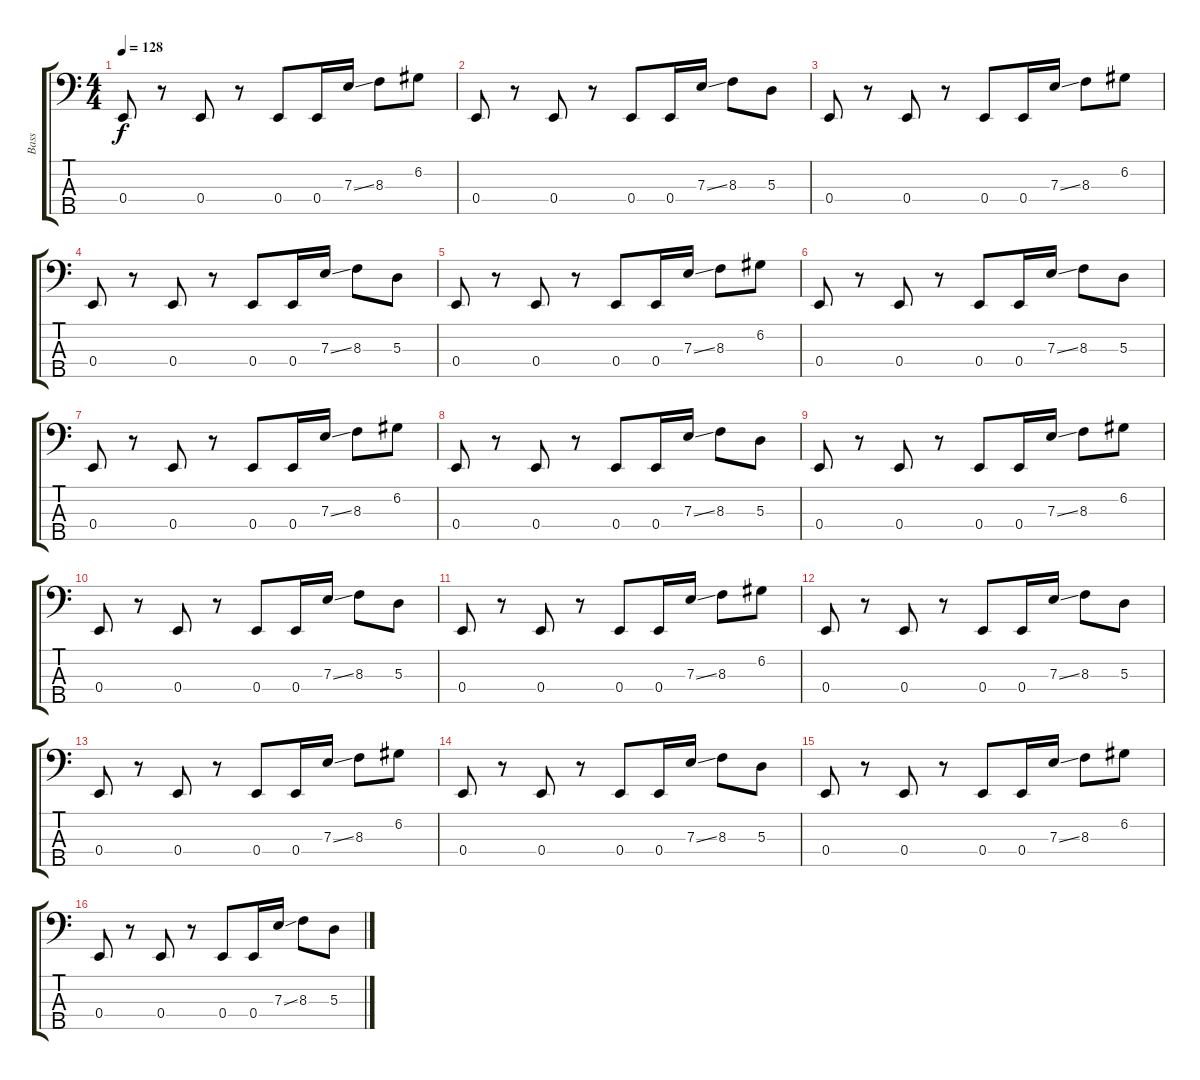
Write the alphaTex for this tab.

\track ("Bass" "Bass") {instrument electricbassfinger}
\staff {score tabs}
\tuning (G2 D2 A1 E1 B0) {hide}
\ts (4 4)
\tempo 128
\clef f4
\ks c
0.4.8{dy f} r.8 0.4.8 r.8 0.4.8 0.4.16 7.3{ss}.16 8.3.8 6.2.8 |
0.4.8 r.8 0.4.8 r.8 0.4.8 0.4.16 7.3{ss}.16 8.3.8 5.3.8 |
0.4.8 r.8 0.4.8 r.8 0.4.8 0.4.16 7.3{ss}.16 8.3.8 6.2.8 |
0.4.8 r.8 0.4.8 r.8 0.4.8 0.4.16 7.3{ss}.16 8.3.8 5.3.8 |
0.4.8 r.8 0.4.8 r.8 0.4.8 0.4.16 7.3{ss}.16 8.3.8 6.2.8 |
0.4.8 r.8 0.4.8 r.8 0.4.8 0.4.16 7.3{ss}.16 8.3.8 5.3.8 |
0.4.8 r.8 0.4.8 r.8 0.4.8 0.4.16 7.3{ss}.16 8.3.8 6.2.8 |
0.4.8 r.8 0.4.8 r.8 0.4.8 0.4.16 7.3{ss}.16 8.3.8 5.3.8 |
0.4.8 r.8 0.4.8 r.8 0.4.8 0.4.16 7.3{ss}.16 8.3.8 6.2.8 |
0.4.8 r.8 0.4.8 r.8 0.4.8 0.4.16 7.3{ss}.16 8.3.8 5.3.8 |
0.4.8 r.8 0.4.8 r.8 0.4.8 0.4.16 7.3{ss}.16 8.3.8 6.2.8 |
0.4.8 r.8 0.4.8 r.8 0.4.8 0.4.16 7.3{ss}.16 8.3.8 5.3.8 |
0.4.8 r.8 0.4.8 r.8 0.4.8 0.4.16 7.3{ss}.16 8.3.8 6.2.8 |
0.4.8 r.8 0.4.8 r.8 0.4.8 0.4.16 7.3{ss}.16 8.3.8 5.3.8 |
0.4.8 r.8 0.4.8 r.8 0.4.8 0.4.16 7.3{ss}.16 8.3.8 6.2.8 |
0.4.8 r.8 0.4.8 r.8 0.4.8 0.4.16 7.3{ss}.16 8.3.8 5.3.8
